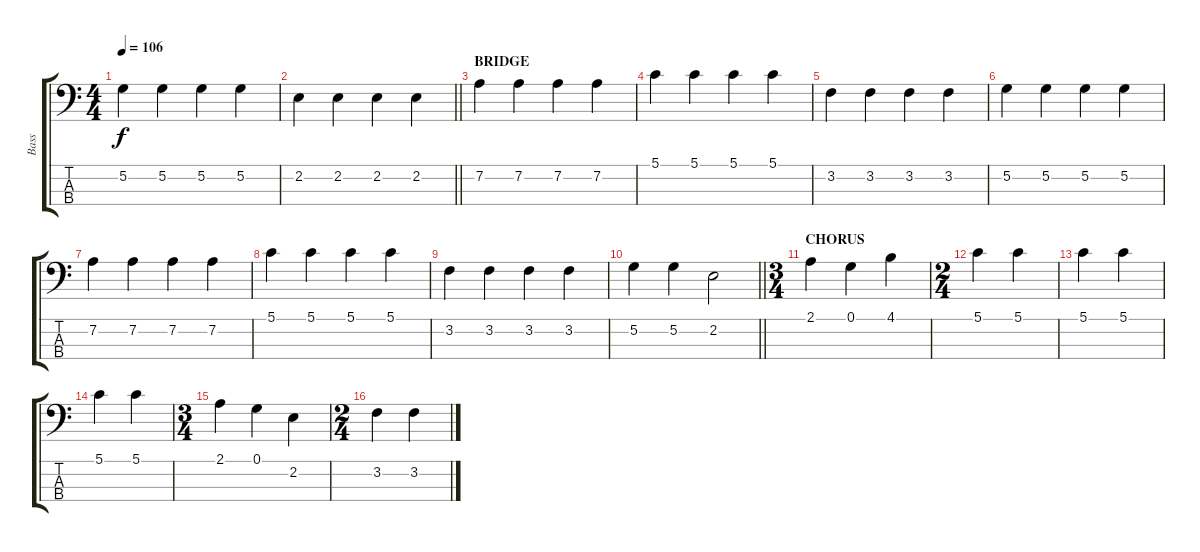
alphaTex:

\track ("Bass" "Bass") {instrument acousticbass}
\staff {score tabs}
\tuning (G2 D2 A1 E1) {hide}
\ts (4 4)
\tempo 106
\clef f4
\ks c
5.2.4{dy f} 5.2.4 5.2.4 5.2.4 |
\barLineRight lightlight
2.2.4 2.2.4 2.2.4 2.2.4 |
\section ("" "BRIDGE")
7.2.4 7.2.4 7.2.4 7.2.4 |
5.1.4 5.1.4 5.1.4 5.1.4 |
3.2.4 3.2.4 3.2.4 3.2.4 |
5.2.4 5.2.4 5.2.4 5.2.4 |
7.2.4 7.2.4 7.2.4 7.2.4 |
5.1.4 5.1.4 5.1.4 5.1.4 |
3.2.4 3.2.4 3.2.4 3.2.4 |
\barLineRight lightlight
5.2.4 5.2.4 2.2.2 |
\ts (3 4)
\section ("" "CHORUS")
2.1.4 0.1.4 4.1.4 |
\ts (2 4)
5.1.4 5.1.4 |
5.1.4 5.1.4 |
5.1.4 5.1.4 |
\ts (3 4)
2.1.4 0.1.4 2.2.4 |
\ts (2 4)
3.2.4 3.2.4
